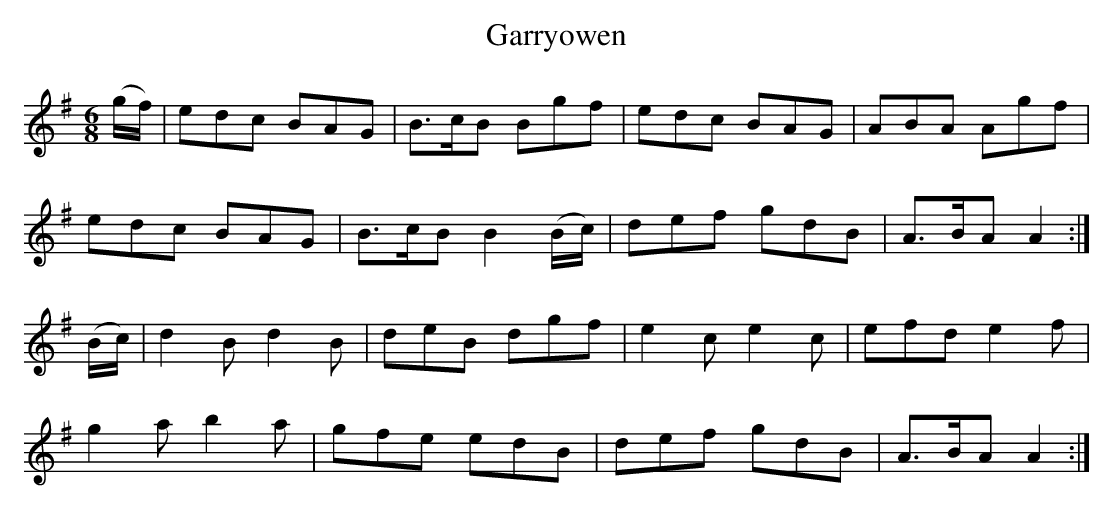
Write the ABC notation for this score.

X:1
T: Garryowen
M: 6/8
L: 1/8
K: G
(g/f/)|edc BAG|B>cB Bgf|edc BAG|ABA Agf|
edc BAG|B>cB B2(B/c/)|def gdB|A>BA A2:|
(B/c/)|d2B d2B|deB dgf|e2c e2c|efd e2f|
g2a b2a|gfe edB|def gdB|A>BA A2:|
